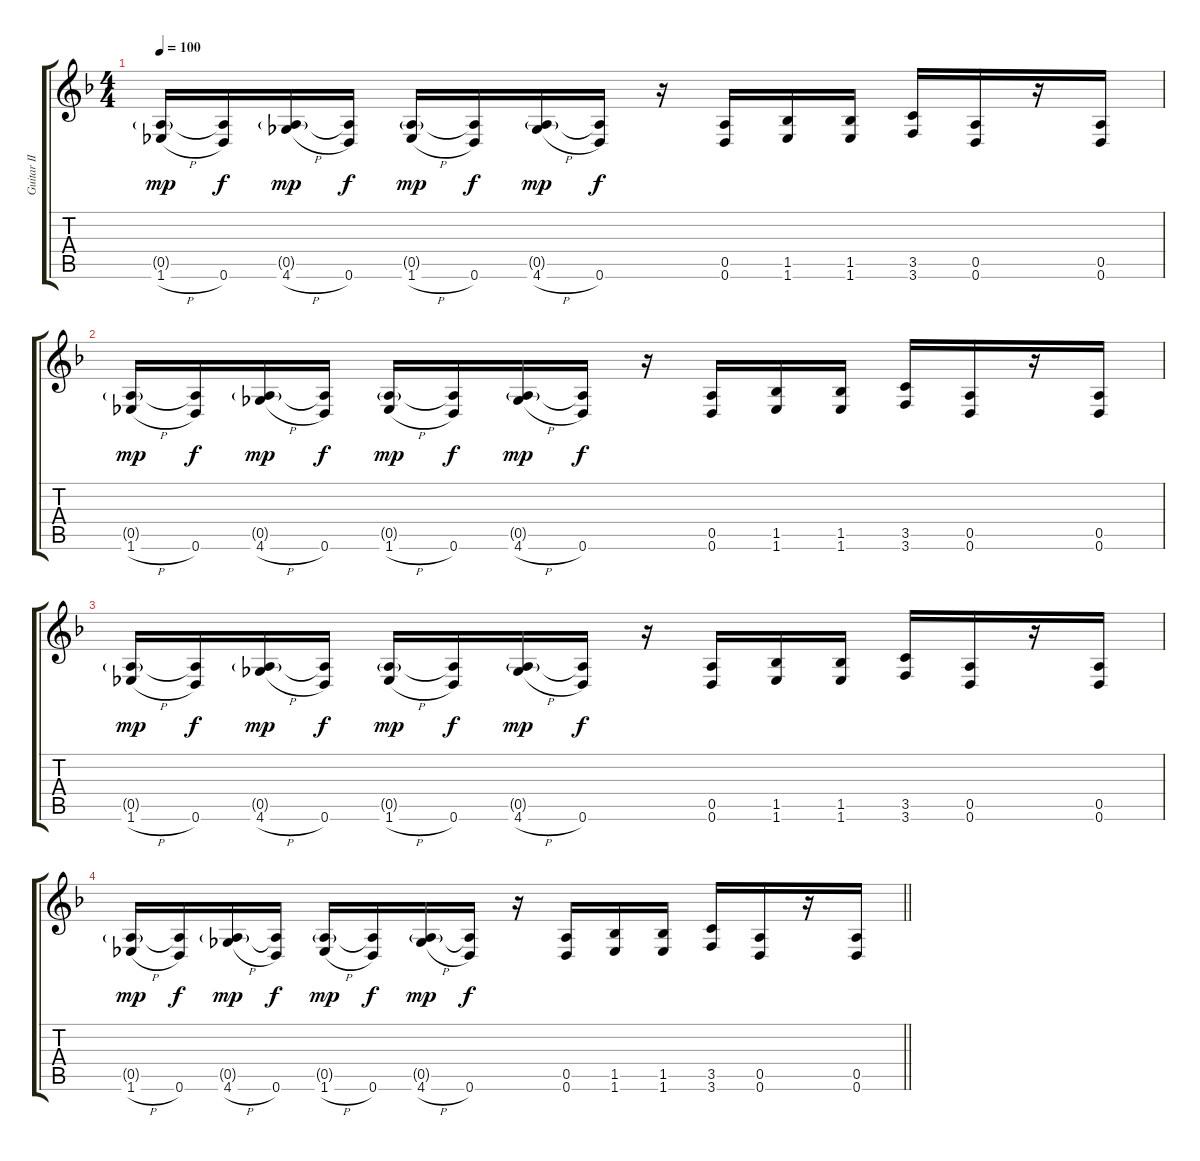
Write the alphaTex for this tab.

\track ("Guitar II" "Guitar II") {instrument distortionguitar}
\staff {score tabs}
\tuning (E4 B3 G3 D3 A2 D2) {hide}
\ts (4 4)
\tempo 100
\clef g2
\ks dminor
(0.5{g} 1.6{h}).16{dy mp} (0.5{t} 0.6).16{dy f} (0.5{g} 4.6{h}).16{dy mp} (0.5{t} 0.6).16{dy f} (0.5{g} 1.6{h}).16{dy mp} (0.5{t} 0.6).16{dy f} (0.5{g} 4.6{h}).16{dy mp} (0.5{t} 0.6).16{dy f} r.16 (0.5 0.6).16 (1.5 1.6).16 (1.5 1.6).16 (3.5 3.6).16 (0.5 0.6).16 r.16 (0.5 0.6).16 |
(0.5{g} 1.6{h}).16{dy mp} (0.5{t} 0.6).16{dy f} (0.5{g} 4.6{h}).16{dy mp} (0.5{t} 0.6).16{dy f} (0.5{g} 1.6{h}).16{dy mp} (0.5{t} 0.6).16{dy f} (0.5{g} 4.6{h}).16{dy mp} (0.5{t} 0.6).16{dy f} r.16 (0.5 0.6).16 (1.5 1.6).16 (1.5 1.6).16 (3.5 3.6).16 (0.5 0.6).16 r.16 (0.5 0.6).16 |
(0.5{g} 1.6{h}).16{dy mp} (0.5{t} 0.6).16{dy f} (0.5{g} 4.6{h}).16{dy mp} (0.5{t} 0.6).16{dy f} (0.5{g} 1.6{h}).16{dy mp} (0.5{t} 0.6).16{dy f} (0.5{g} 4.6{h}).16{dy mp} (0.5{t} 0.6).16{dy f} r.16 (0.5 0.6).16 (1.5 1.6).16 (1.5 1.6).16 (3.5 3.6).16 (0.5 0.6).16 r.16 (0.5 0.6).16 |
\barLineRight lightlight
(0.5{g} 1.6{h}).16{dy mp} (0.5{t} 0.6).16{dy f} (0.5{g} 4.6{h}).16{dy mp} (0.5{t} 0.6).16{dy f} (0.5{g} 1.6{h}).16{dy mp} (0.5{t} 0.6).16{dy f} (0.5{g} 4.6{h}).16{dy mp} (0.5{t} 0.6).16{dy f} r.16 (0.5 0.6).16 (1.5 1.6).16 (1.5 1.6).16 (3.5 3.6).16 (0.5 0.6).16 r.16 (0.5 0.6).16
